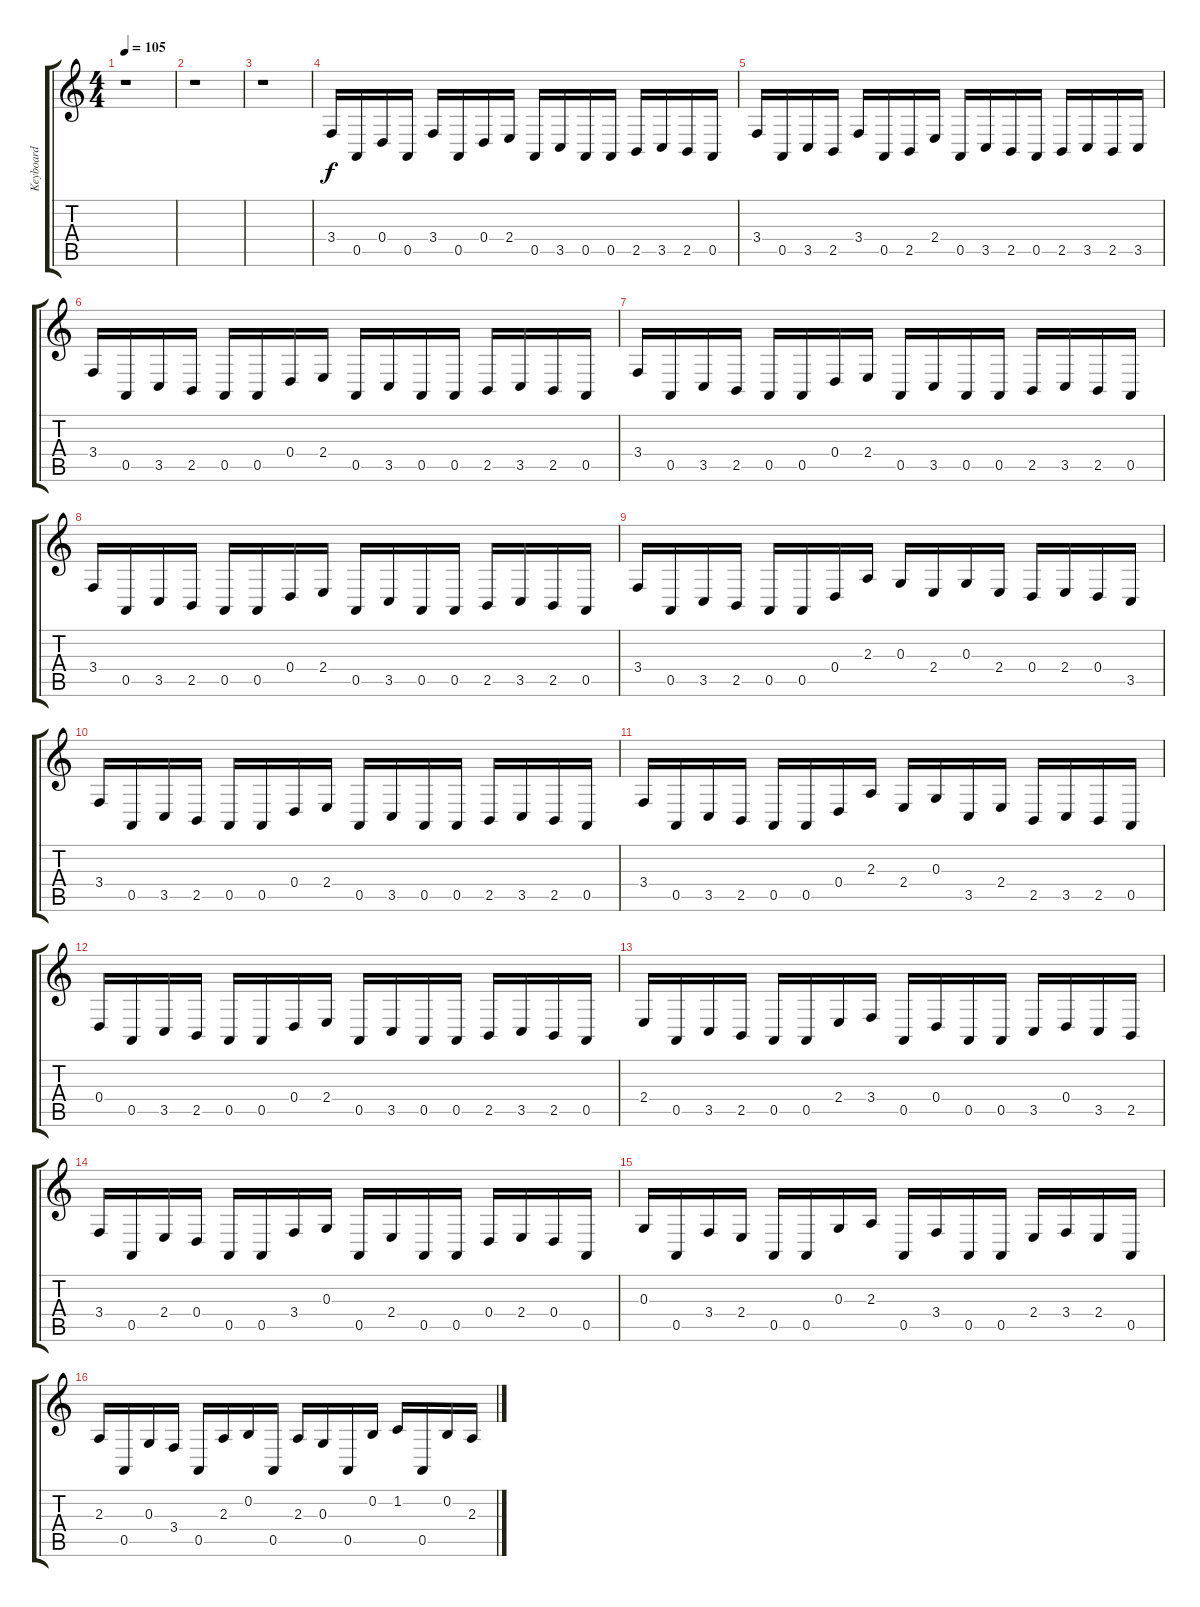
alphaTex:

\track ("Keyboard" "Keyboard") {instrument pad7halo}
\staff {score tabs}
\tuning (E4 B3 G3 D3 A2 E2) {hide}
\ts (4 4)
\tempo 105
\clef g2
\ks c
r.1{dy f} |
r.1 |
r.1 |
3.4.16{volume 7} 0.5.16 0.4.16 0.5.16 3.4.16 0.5.16 0.4.16 2.4.16 0.5.16 3.5.16 0.5.16 0.5.16 2.5.16 3.5.16 2.5.16 0.5.16 |
3.4.16 0.5.16 3.5.16 2.5.16 3.4.16 0.5.16 2.5.16 2.4.16 0.5.16 3.5.16 2.5.16 0.5.16 2.5.16 3.5.16 2.5.16 3.5.16 |
3.4.16 0.5.16 3.5.16 2.5.16 0.5.16 0.5.16 0.4.16 2.4.16 0.5.16{volume 7} 3.5.16 0.5.16 0.5.16 2.5.16 3.5.16 2.5.16 0.5.16 |
3.4.16 0.5.16 3.5.16 2.5.16 0.5.16 0.5.16 0.4.16 2.4.16 0.5.16 3.5.16 0.5.16 0.5.16 2.5.16 3.5.16 2.5.16 0.5.16 |
3.4.16 0.5.16 3.5.16 2.5.16 0.5.16 0.5.16 0.4.16 2.4.16 0.5.16 3.5.16 0.5.16 0.5.16 2.5.16 3.5.16 2.5.16 0.5.16 |
3.4.16 0.5.16 3.5.16 2.5.16 0.5.16 0.5.16 0.4.16 2.3.16 0.3.16{volume 7} 2.4.16 0.3.16 2.4.16 0.4.16 2.4.16 0.4.16 3.5.16 |
3.4.16 0.5.16 3.5.16 2.5.16 0.5.16 0.5.16 0.4.16 2.4.16 0.5.16 3.5.16 0.5.16 0.5.16 2.5.16 3.5.16 2.5.16 0.5.16 |
3.4.16 0.5.16 3.5.16 2.5.16 0.5.16 0.5.16 0.4.16 2.3.16 2.4.16 0.3.16 3.5.16 2.4.16 2.5.16 3.5.16 2.5.16 0.5.16 |
0.4.16{volume 8} 0.5.16 3.5.16 2.5.16 0.5.16 0.5.16 0.4.16 2.4.16 0.5.16 3.5.16 0.5.16 0.5.16 2.5.16 3.5.16 2.5.16 0.5.16 |
2.4.16 0.5.16 3.5.16 2.5.16 0.5.16 0.5.16 2.4.16 3.4.16 0.5.16 0.4.16 0.5.16 0.5.16 3.5.16 0.4.16 3.5.16 2.5.16 |
3.4.16 0.5.16 2.4.16 0.4.16 0.5.16 0.5.16 3.4.16 0.3.16 0.5.16 2.4.16 0.5.16 0.5.16 0.4.16 2.4.16 0.4.16 0.5.16 |
0.3.16 0.5.16 3.4.16 2.4.16 0.5.16 0.5.16 0.3.16 2.3.16 0.5.16 3.4.16 0.5.16 0.5.16 2.4.16 3.4.16 2.4.16 0.5.16 |
2.3.16 0.5.16 0.3.16 3.4.16 0.5.16 2.3.16 0.2.16 0.5.16 2.3.16 0.3.16 0.5.16 0.2.16 1.2.16 0.5.16 0.2.16 2.3.16
